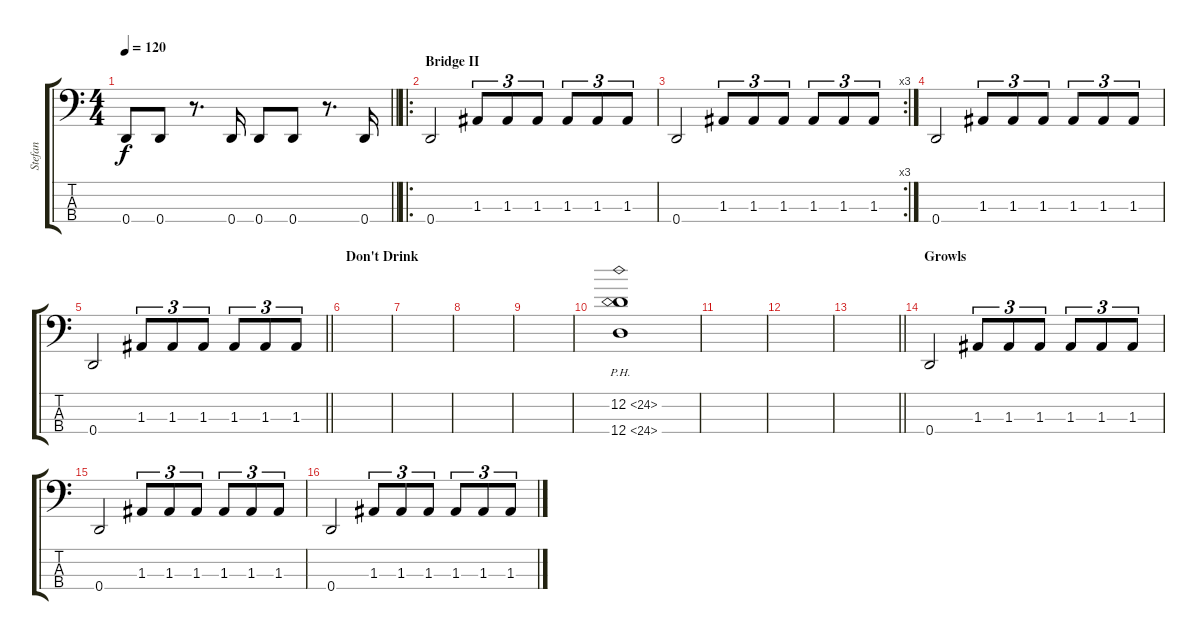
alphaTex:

\track ("Stefan" "Stefan") {instrument electricbassfinger}
\staff {score tabs}
\tuning (G2 D2 A1 D1) {hide}
\ts (4 4)
\tempo 120
\clef f4
\barLineRight lightlight
\ks c
0.4.8{dy f} 0.4.8 r.8{d} 0.4.16 0.4.8 0.4.8 r.8{d} 0.4.16 |
\ro
\section ("" "Bridge II")
0.4.2 1.3.8{tu (3 2)} 1.3.8{tu (3 2)} 1.3.8{tu (3 2)} 1.3.8{tu (3 2)} 1.3.8{tu (3 2)} 1.3.8{tu (3 2)} |
\rc 3
0.4.2 1.3.8{tu (3 2)} 1.3.8{tu (3 2)} 1.3.8{tu (3 2)} 1.3.8{tu (3 2)} 1.3.8{tu (3 2)} 1.3.8{tu (3 2)} |
0.4.2 1.3.8{tu (3 2)} 1.3.8{tu (3 2)} 1.3.8{tu (3 2)} 1.3.8{tu (3 2)} 1.3.8{tu (3 2)} 1.3.8{tu (3 2)} |
\barLineRight lightlight
0.4.2 1.3.8{tu (3 2)} 1.3.8{tu (3 2)} 1.3.8{tu (3 2)} 1.3.8{tu (3 2)} 1.3.8{tu (3 2)} 1.3.8{tu (3 2)} |
\section ("" "Don't Drink")
|
|
|
|
(12.2{ph 12} 12.4{ph 12}).1 |
|
|
\barLineRight lightlight
|
\section ("" "Growls")
0.4.2 1.3.8{tu (3 2)} 1.3.8{tu (3 2)} 1.3.8{tu (3 2)} 1.3.8{tu (3 2)} 1.3.8{tu (3 2)} 1.3.8{tu (3 2)} |
0.4.2 1.3.8{tu (3 2)} 1.3.8{tu (3 2)} 1.3.8{tu (3 2)} 1.3.8{tu (3 2)} 1.3.8{tu (3 2)} 1.3.8{tu (3 2)} |
0.4.2 1.3.8{tu (3 2)} 1.3.8{tu (3 2)} 1.3.8{tu (3 2)} 1.3.8{tu (3 2)} 1.3.8{tu (3 2)} 1.3.8{tu (3 2)}
